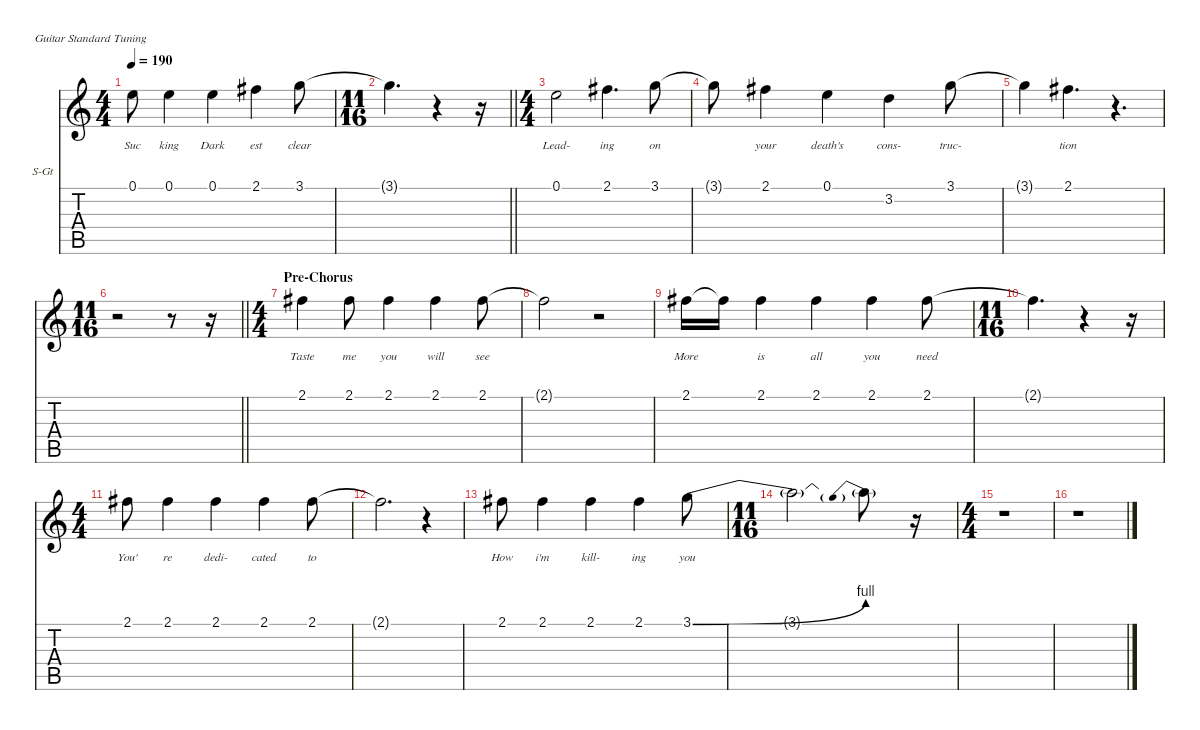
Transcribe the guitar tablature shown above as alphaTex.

\hideDynamics
\bracketExtendMode nobrackets
\firstSystemTrackNameOrientation horizontal
\otherSystemsTrackNameOrientation horizontal
\track ("James - Vocals" "S-Gt") {instrument lead6voice}
\staff {score tabs}
\tuning (E4 B3 G3 D3 A2 E2)
\displaytranspose 12
\ts (4 4)
\tempo 190
\clef g2
\ks c
0.1.8{lyrics (0 "Suc") lyrics (1 "") lyrics (2 "") lyrics (3 "") lyrics (4 "") dy fff} 0.1.4{lyrics (0 "king") lyrics (1 "") lyrics (2 "") lyrics (3 "") lyrics (4 "")} 0.1.4{lyrics (0 "Dark") lyrics (1 "") lyrics (2 "") lyrics (3 "") lyrics (4 "")} 2.1{acc #}.4{lyrics (0 "est") lyrics (1 "") lyrics (2 "") lyrics (3 "") lyrics (4 "")} 3.1.8{lyrics (0 "clear") lyrics (1 "") lyrics (2 "") lyrics (3 "") lyrics (4 "")} |
\ts (11 16)
\beaming (8 3 2)
\barLineRight lightlight
3.1{t}.4{d dy f} r.4 r.16 |
\ts (4 4)
\beaming (8 2 2 2 2)
0.1.2{lyrics (0 "Lead-") lyrics (1 "") lyrics (2 "") lyrics (3 "") lyrics (4 "") dy fff} 2.1{acc #}.4{d lyrics (0 "ing") lyrics (1 "") lyrics (2 "") lyrics (3 "") lyrics (4 "")} 3.1.8{lyrics (0 "on") lyrics (1 "") lyrics (2 "") lyrics (3 "") lyrics (4 "")} |
3.1{t}.8{dy f} 2.1{acc #}.4{lyrics (0 "your") lyrics (1 "") lyrics (2 "") lyrics (3 "") lyrics (4 "") dy fff} 0.1.4{lyrics (0 "death's") lyrics (1 "") lyrics (2 "") lyrics (3 "") lyrics (4 "")} 3.2.4{lyrics (0 "cons-") lyrics (1 "") lyrics (2 "") lyrics (3 "") lyrics (4 "")} 3.1.8{lyrics (0 "truc-") lyrics (1 "") lyrics (2 "") lyrics (3 "") lyrics (4 "")} |
3.1{t}.4{dy f} 2.1{acc #}.4{d lyrics (0 "tion") lyrics (1 "") lyrics (2 "") lyrics (3 "") lyrics (4 "") dy fff} r.4{d} |
\ts (11 16)
\beaming (8 3 2)
\barLineRight lightlight
r.2 r.8 r.16 |
\ts (4 4)
\beaming (8 2 2 2 2)
\section ("" "Pre-Chorus")
2.1{acc #}.4{lyrics (0 "Taste") lyrics (1 "") lyrics (2 "") lyrics (3 "") lyrics (4 "")} 2.1{acc #}.8{lyrics (0 "me") lyrics (1 "") lyrics (2 "") lyrics (3 "") lyrics (4 "")} 2.1{acc #}.4{lyrics (0 "you") lyrics (1 "") lyrics (2 "") lyrics (3 "") lyrics (4 "")} 2.1{acc #}.4{lyrics (0 "will") lyrics (1 "") lyrics (2 "") lyrics (3 "") lyrics (4 "")} 2.1{acc #}.8{lyrics (0 "see") lyrics (1 "") lyrics (2 "") lyrics (3 "") lyrics (4 "")} |
2.1{t acc #}.2{dy f} r.2 |
2.1{acc #}.16{lyrics (0 "More") lyrics (1 "") lyrics (2 "") lyrics (3 "") lyrics (4 "") dy fff} 2.1{t acc #}.16{dy f} 2.1{acc #}.4{lyrics (0 "is") lyrics (1 "") lyrics (2 "") lyrics (3 "") lyrics (4 "") dy fff} 2.1{acc #}.4{lyrics (0 "all") lyrics (1 "") lyrics (2 "") lyrics (3 "") lyrics (4 "")} 2.1{acc #}.4{lyrics (0 "you") lyrics (1 "") lyrics (2 "") lyrics (3 "") lyrics (4 "")} 2.1{acc #}.8{lyrics (0 "need") lyrics (1 "") lyrics (2 "") lyrics (3 "") lyrics (4 "")} |
\ts (11 16)
\beaming (8 3 2)
2.1{t acc #}.4{d dy f} r.4 r.16 |
\ts (4 4)
\beaming (8 2 2 2 2)
2.1{acc #}.8{lyrics (0 "You'") lyrics (1 "") lyrics (2 "") lyrics (3 "") lyrics (4 "") dy fff} 2.1{acc #}.4{lyrics (0 "re") lyrics (1 "") lyrics (2 "") lyrics (3 "") lyrics (4 "")} 2.1{acc #}.4{lyrics (0 "dedi-") lyrics (1 "") lyrics (2 "") lyrics (3 "") lyrics (4 "")} 2.1{acc #}.4{lyrics (0 "cated") lyrics (1 "") lyrics (2 "") lyrics (3 "") lyrics (4 "")} 2.1{acc #}.8{lyrics (0 "to") lyrics (1 "") lyrics (2 "") lyrics (3 "") lyrics (4 "")} |
2.1{t acc #}.2{d dy f} r.4 |
2.1{acc #}.8{lyrics (0 "How") lyrics (1 "") lyrics (2 "") lyrics (3 "") lyrics (4 "") dy fff} 2.1{acc #}.4{lyrics (0 "i'm") lyrics (1 "") lyrics (2 "") lyrics (3 "") lyrics (4 "")} 2.1{acc #}.4{lyrics (0 "kill-") lyrics (1 "") lyrics (2 "") lyrics (3 "") lyrics (4 "")} 2.1{acc #}.4{lyrics (0 "ing") lyrics (1 "") lyrics (2 "") lyrics (3 "") lyrics (4 "")} 3.1{be (bend 0 0 60 4)}.8{lyrics (0 "you") lyrics (1 "") lyrics (2 "") lyrics (3 "") lyrics (4 "")} |
\ts (11 16)
\beaming (8 3 2)
3.1{t}.2{dy f} 3.1{be (prebend 0 4 60 4) t}.8 r.16 |
\ts (4 4)
\beaming (8 2 2 2 2)
r.1 |
r.1
